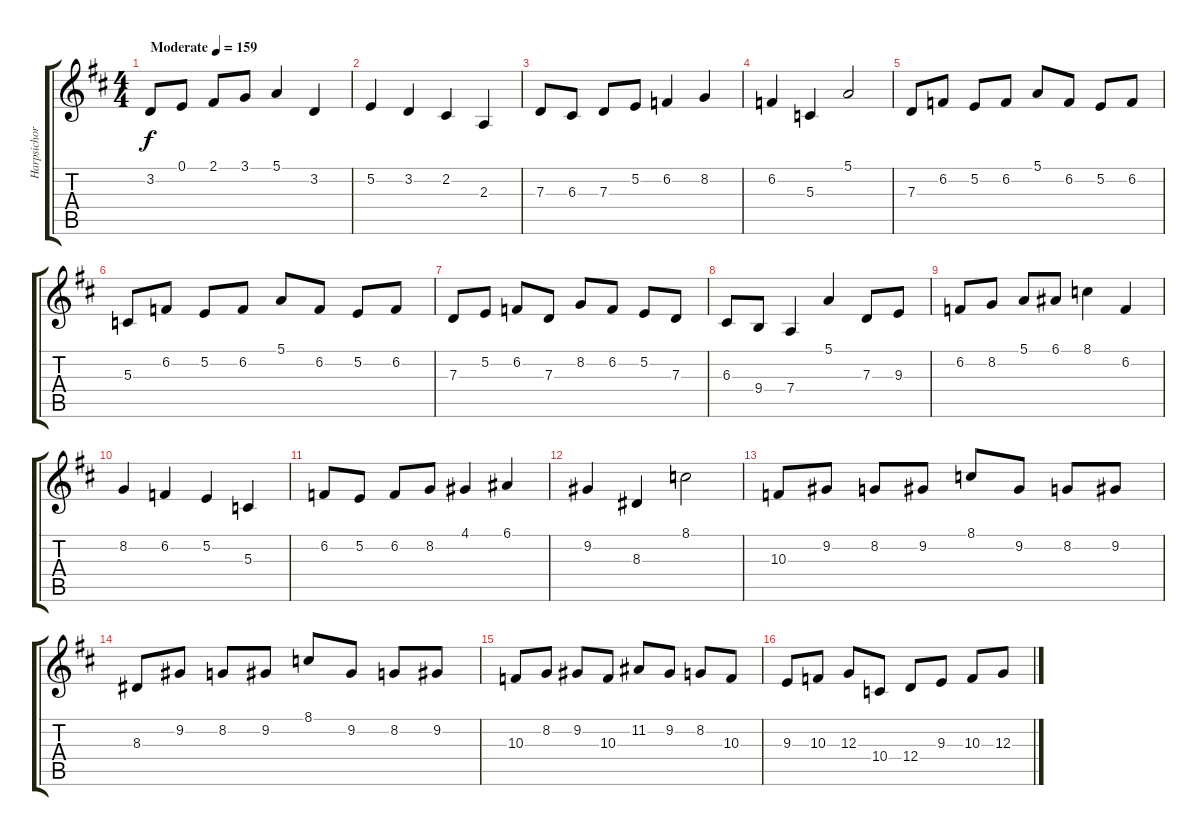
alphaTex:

\track ("Harpsichord" "Harpsichor") {instrument harpsichord}
\staff {score tabs}
\tuning (E4 B3 G3 D3 A2 E2) {hide}
\ts (4 4)
\tempo (159 "Moderate")
\clef g2
\ks d
3.2.8{dy f instrument harpsichord} 0.1.8 2.1.8 3.1.8 5.1.4 3.2.4 |
5.2.4 3.2.4 2.2.4 2.3.4 |
7.3.8 6.3.8 7.3.8 5.2.8 6.2.4 8.2.4 |
6.2.4 5.3.4 5.1.2 |
7.3.8 6.2.8 5.2.8 6.2.8 5.1.8 6.2.8 5.2.8 6.2.8 |
5.3.8 6.2.8 5.2.8 6.2.8 5.1.8 6.2.8 5.2.8 6.2.8 |
7.3.8 5.2.8 6.2.8 7.3.8 8.2.8 6.2.8 5.2.8 7.3.8 |
6.3.8 9.4.8 7.4.4 5.1.4 7.3.8 9.3.8 |
6.2.8 8.2.8 5.1.8 6.1.8 8.1.4 6.2.4 |
8.2.4 6.2.4 5.2.4 5.3.4 |
6.2.8 5.2.8 6.2.8 8.2.8 4.1.4 6.1.4 |
9.2.4 8.3.4 8.1.2 |
10.3.8 9.2.8 8.2.8 9.2.8 8.1.8 9.2.8 8.2.8 9.2.8 |
8.3.8 9.2.8 8.2.8 9.2.8 8.1.8 9.2.8 8.2.8 9.2.8 |
10.3.8 8.2.8 9.2.8 10.3.8 11.2.8 9.2.8 8.2.8 10.3.8 |
9.3.8 10.3.8 12.3.8 10.4.8 12.4.8 9.3.8 10.3.8 12.3.8
